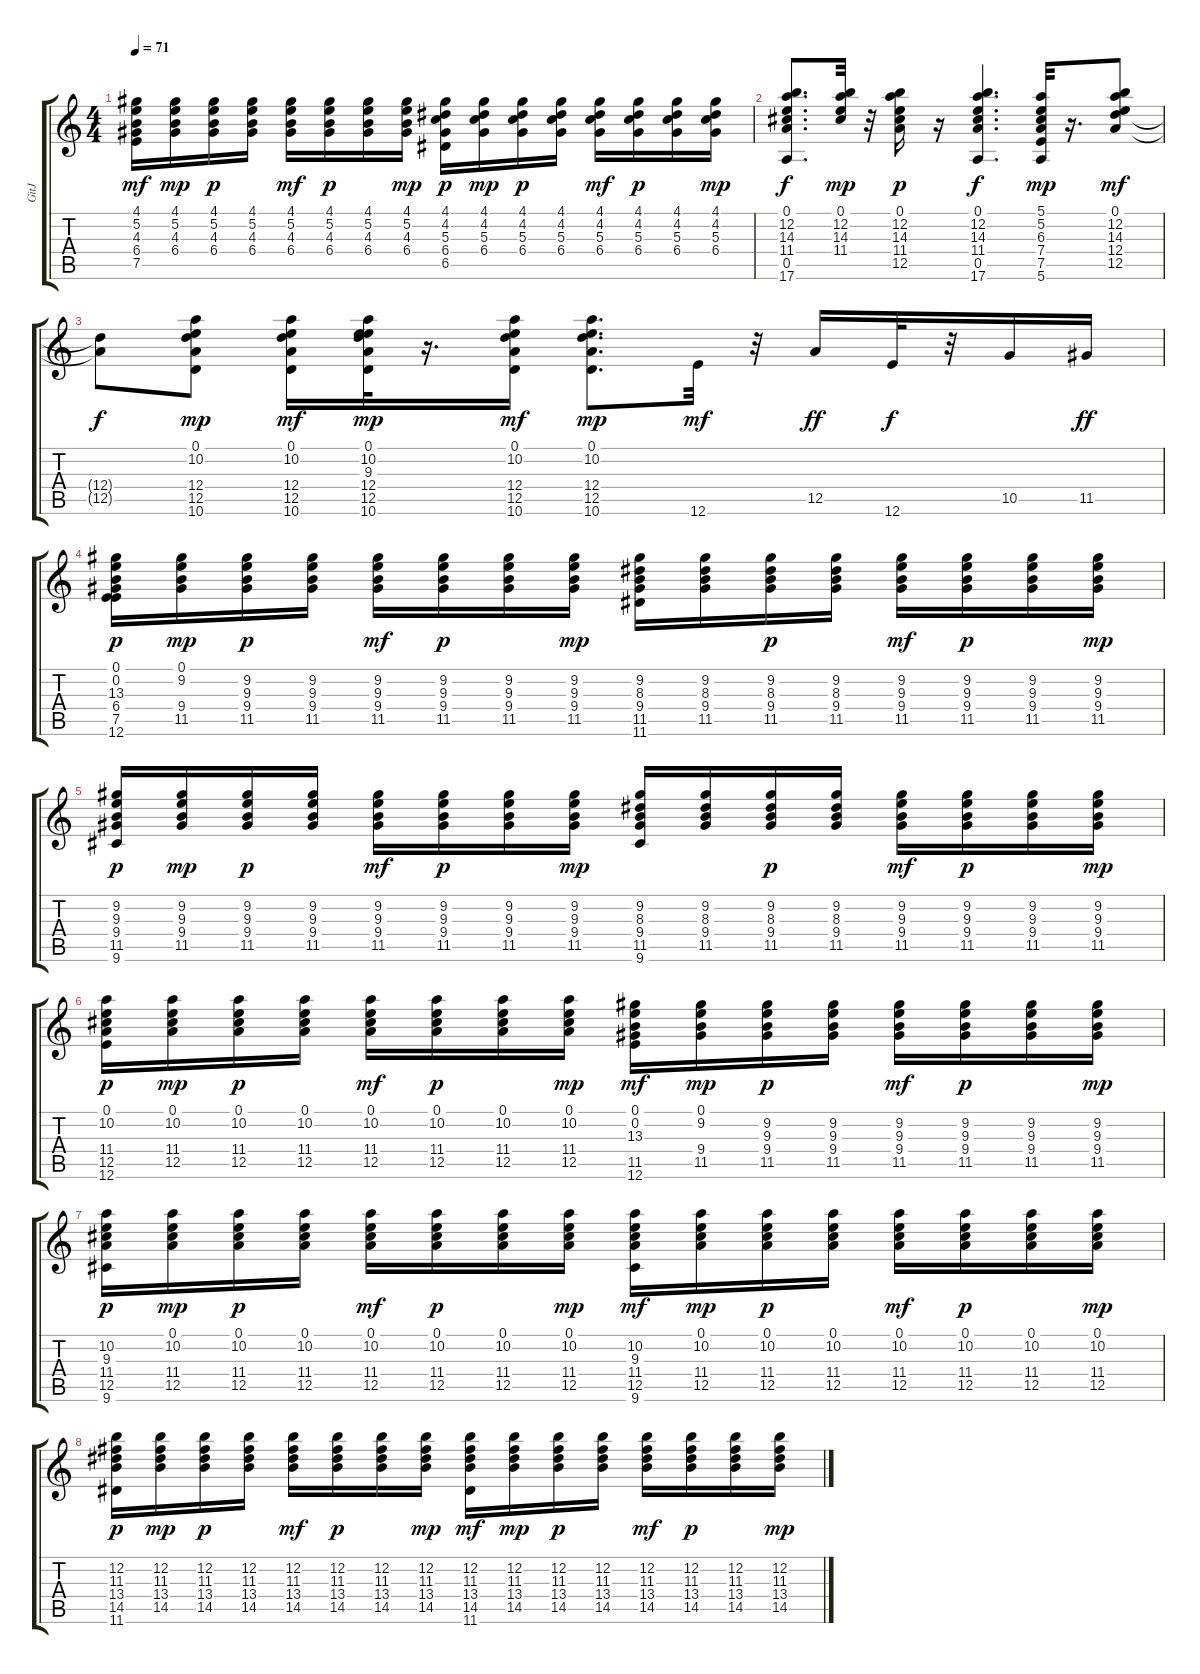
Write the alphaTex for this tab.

\track ("GitJ" "GitJ") {instrument electricguitarclean}
\staff {score tabs}
\tuning (E4 B3 G3 D3 A2 E2) {hide}
\ts (4 4)
\tempo 71
\clef g2
\ks c
(4.1 5.2 4.3 6.4 7.5).16{dy mf} (4.1 5.2 4.3 6.4).16{dy mp} (4.1 5.2 4.3 6.4).16{dy p} (4.1 5.2 4.3 6.4).16 (4.1 5.2 4.3 6.4).16{dy mf} (4.1 5.2 4.3 6.4).16{dy p} (4.1 5.2 4.3 6.4).16 (4.1 5.2 4.3 6.4).16{dy mp} (4.1 4.2 5.3 6.4 6.5).16{dy p} (4.1 4.2 5.3 6.4).16{dy mp} (4.1 4.2 5.3 6.4).16{dy p} (4.1 4.2 5.3 6.4).16 (4.1 4.2 5.3 6.4).16{dy mf} (4.1 4.2 5.3 6.4).16{dy p} (4.1 4.2 5.3 6.4).16 (4.1 4.2 5.3 6.4).16{dy mp} |
(0.1 12.2 14.3 11.4 0.5 17.6).8{d dy f} (0.1 12.2 14.3 11.4).32{dy mp} r.32 (0.1 12.2 14.3 11.4 12.5).16{dy p} r.16 (0.1 12.2 14.3 11.4 0.5 17.6).4{d dy f} (5.1 5.2 6.3 7.4 7.5 5.6).32{dy mp} r.16{d} (0.1 12.2 14.3 12.4 12.5).8{dy mf} |
(12.4{t} 12.5{t}).8{dy f} (0.1 10.2 12.4 12.5 10.6).8{dy mp} (0.1 10.2 12.4 12.5 10.6).16{dy mf} (0.1 10.2 9.3 12.4 12.5 10.6).32{dy mp} r.16{d} (0.1 10.2 12.4 12.5 10.6).16{dy mf} (0.1 10.2 12.4 12.5 10.6).8{d dy mp} 12.6.32{dy mf} r.32 12.5.16{dy ff} 12.6.32{dy f} r.32 10.5.16 11.5.16{dy ff} |
(0.1 0.2 13.3 6.4 7.5 12.6).16{dy p} (0.1 9.2 9.4 11.5).16{dy mp} (9.2 9.3 9.4 11.5).16{dy p} (9.2 9.3 9.4 11.5).16 (9.2 9.3 9.4 11.5).16{dy mf} (9.2 9.3 9.4 11.5).16{dy p} (9.2 9.3 9.4 11.5).16 (9.2 9.3 9.4 11.5).16{dy mp} (9.2 8.3 9.4 11.5 11.6).16 (9.2 8.3 9.4 11.5).16 (9.2 8.3 9.4 11.5).16{dy p} (9.2 8.3 9.4 11.5).16 (9.2 9.3 9.4 11.5).16{dy mf} (9.2 9.3 9.4 11.5).16{dy p} (9.2 9.3 9.4 11.5).16 (9.2 9.3 9.4 11.5).16{dy mp} |
(9.2 9.3 9.4 11.5 9.6).16{dy p} (9.2 9.3 9.4 11.5).16{dy mp} (9.2 9.3 9.4 11.5).16{dy p} (9.2 9.3 9.4 11.5).16 (9.2 9.3 9.4 11.5).16{dy mf} (9.2 9.3 9.4 11.5).16{dy p} (9.2 9.3 9.4 11.5).16 (9.2 9.3 9.4 11.5).16{dy mp} (9.2 8.3 9.4 11.5 9.6).16 (9.2 8.3 9.4 11.5).16 (9.2 8.3 9.4 11.5).16{dy p} (9.2 8.3 9.4 11.5).16 (9.2 9.3 9.4 11.5).16{dy mf} (9.2 9.3 9.4 11.5).16{dy p} (9.2 9.3 9.4 11.5).16 (9.2 9.3 9.4 11.5).16{dy mp} |
(0.1 10.2 11.4 12.5 12.6).16{dy p} (0.1 10.2 11.4 12.5).16{dy mp} (0.1 10.2 11.4 12.5).16{dy p} (0.1 10.2 11.4 12.5).16 (0.1 10.2 11.4 12.5).16{dy mf} (0.1 10.2 11.4 12.5).16{dy p} (0.1 10.2 11.4 12.5).16 (0.1 10.2 11.4 12.5).16{dy mp} (0.1 0.2 13.3 11.5 12.6).16{dy mf} (0.1 9.2 9.4 11.5).16{dy mp} (9.2 9.3 9.4 11.5).16{dy p} (9.2 9.3 9.4 11.5).16 (9.2 9.3 9.4 11.5).16{dy mf} (9.2 9.3 9.4 11.5).16{dy p} (9.2 9.3 9.4 11.5).16 (9.2 9.3 9.4 11.5).16{dy mp} |
(10.2 9.3 11.4 12.5 9.6).16{dy p} (0.1 10.2 11.4 12.5).16{dy mp} (0.1 10.2 11.4 12.5).16{dy p} (0.1 10.2 11.4 12.5).16 (0.1 10.2 11.4 12.5).16{dy mf} (0.1 10.2 11.4 12.5).16{dy p} (0.1 10.2 11.4 12.5).16 (0.1 10.2 11.4 12.5).16{dy mp} (10.2 9.3 11.4 12.5 9.6).16{dy mf} (0.1 10.2 11.4 12.5).16{dy mp} (0.1 10.2 11.4 12.5).16{dy p} (0.1 10.2 11.4 12.5).16 (0.1 10.2 11.4 12.5).16{dy mf} (0.1 10.2 11.4 12.5).16{dy p} (0.1 10.2 11.4 12.5).16 (0.1 10.2 11.4 12.5).16{dy mp} |
(12.2 11.3 13.4 14.5 11.6).16{dy p} (12.2 11.3 13.4 14.5).16{dy mp} (12.2 11.3 13.4 14.5).16{dy p} (12.2 11.3 13.4 14.5).16 (12.2 11.3 13.4 14.5).16{dy mf} (12.2 11.3 13.4 14.5).16{dy p} (12.2 11.3 13.4 14.5).16 (12.2 11.3 13.4 14.5).16{dy mp} (12.2 11.3 13.4 14.5 11.6).16{dy mf} (12.2 11.3 13.4 14.5).16{dy mp} (12.2 11.3 13.4 14.5).16{dy p} (12.2 11.3 13.4 14.5).16 (12.2 11.3 13.4 14.5).16{dy mf} (12.2 11.3 13.4 14.5).16{dy p} (12.2 11.3 13.4 14.5).16 (12.2 11.3 13.4 14.5).16{dy mp}
